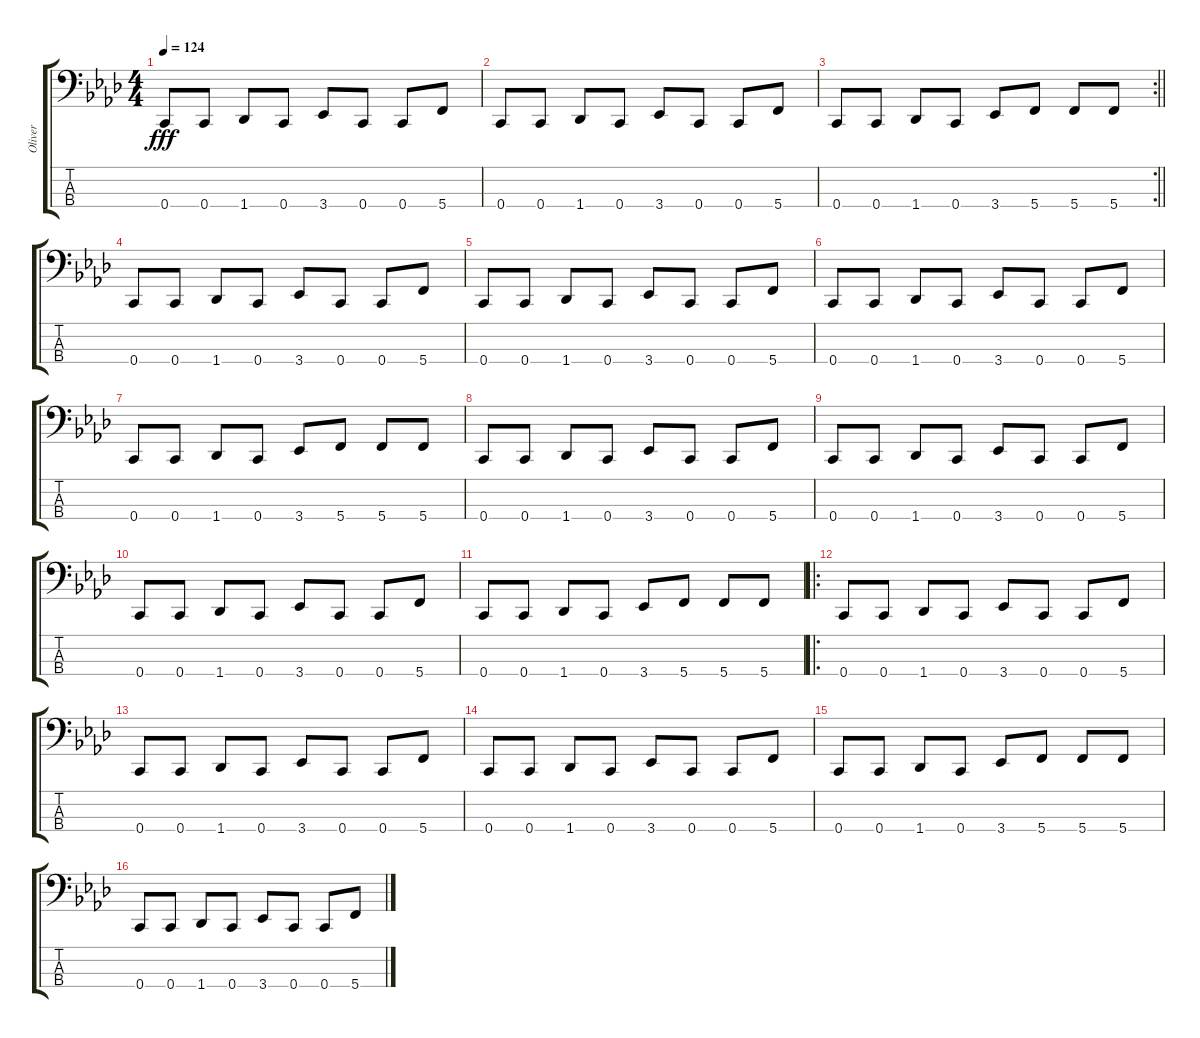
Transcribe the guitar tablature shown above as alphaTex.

\track ("Oliver" "Oliver") {instrument electricbassfinger}
\staff {score tabs}
\tuning (F2 C2 G1 C1) {hide}
\ts (4 4)
\tempo 124
\clef f4
\ks ab
0.4.8{dy fff} 0.4.8 1.4.8 0.4.8 3.4.8 0.4.8 0.4.8 5.4.8 |
0.4.8 0.4.8 1.4.8 0.4.8 3.4.8 0.4.8 0.4.8 5.4.8 |
\rc 2
\barLineRight lightlight
0.4.8 0.4.8 1.4.8 0.4.8 3.4.8 5.4.8 5.4.8 5.4.8 |
0.4.8 0.4.8 1.4.8 0.4.8 3.4.8 0.4.8 0.4.8 5.4.8 |
0.4.8 0.4.8 1.4.8 0.4.8 3.4.8 0.4.8 0.4.8 5.4.8 |
0.4.8 0.4.8 1.4.8 0.4.8 3.4.8 0.4.8 0.4.8 5.4.8 |
0.4.8 0.4.8 1.4.8 0.4.8 3.4.8 5.4.8 5.4.8 5.4.8 |
0.4.8 0.4.8 1.4.8 0.4.8 3.4.8 0.4.8 0.4.8 5.4.8 |
0.4.8 0.4.8 1.4.8 0.4.8 3.4.8 0.4.8 0.4.8 5.4.8 |
0.4.8 0.4.8 1.4.8 0.4.8 3.4.8 0.4.8 0.4.8 5.4.8 |
0.4.8 0.4.8 1.4.8 0.4.8 3.4.8 5.4.8 5.4.8 5.4.8 |
\ro
0.4.8 0.4.8 1.4.8 0.4.8 3.4.8 0.4.8 0.4.8 5.4.8 |
0.4.8 0.4.8 1.4.8 0.4.8 3.4.8 0.4.8 0.4.8 5.4.8 |
0.4.8 0.4.8 1.4.8 0.4.8 3.4.8 0.4.8 0.4.8 5.4.8 |
0.4.8 0.4.8 1.4.8 0.4.8 3.4.8 5.4.8 5.4.8 5.4.8 |
0.4.8 0.4.8 1.4.8 0.4.8 3.4.8 0.4.8 0.4.8 5.4.8
